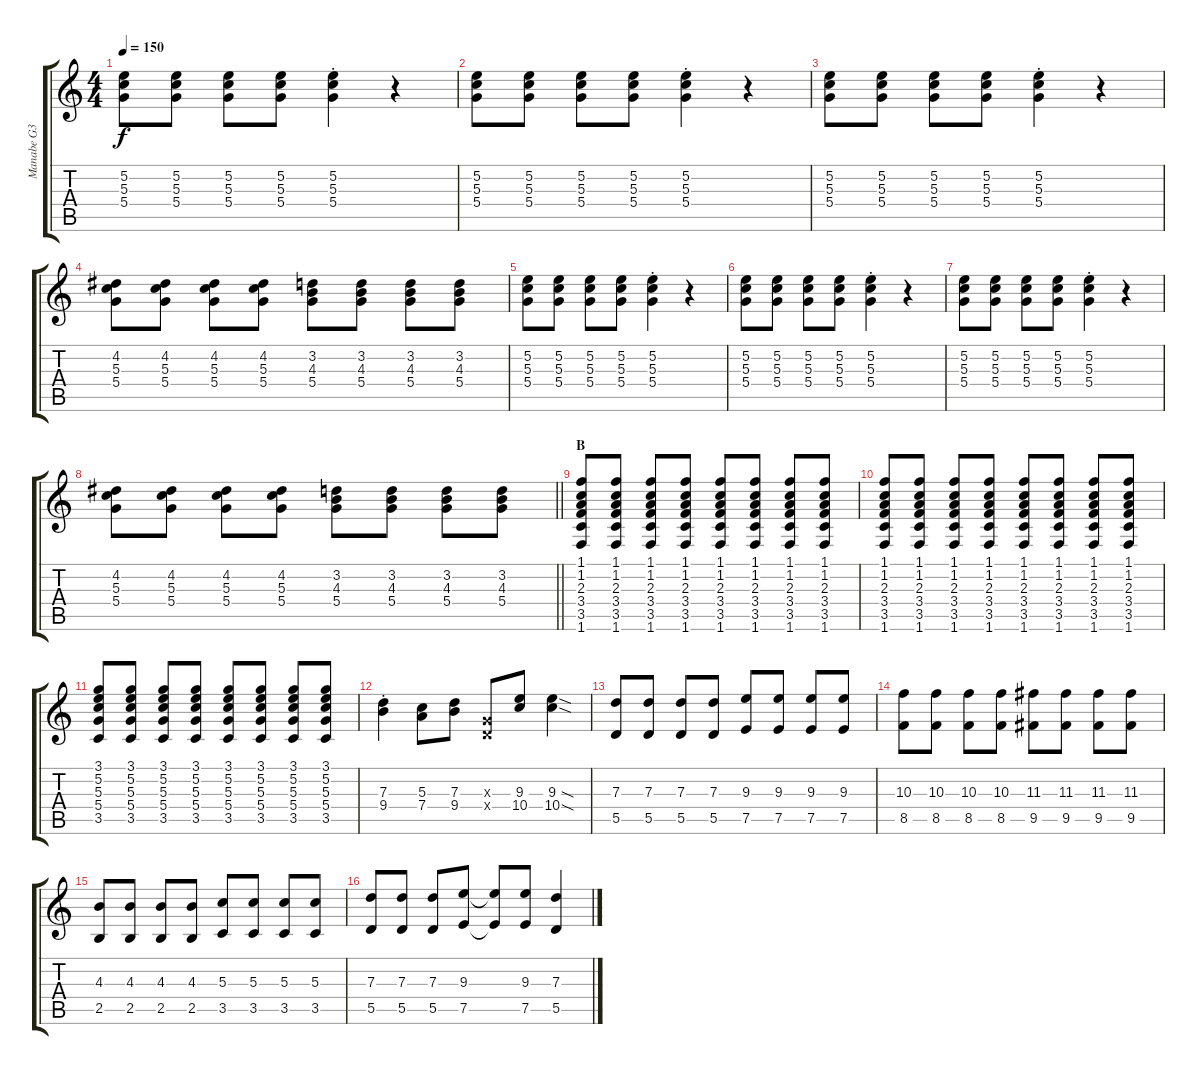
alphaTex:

\track ("Manabe G3" "Manabe G3") {instrument overdrivenguitar}
\staff {score tabs}
\tuning (E4 B3 G3 D3 A2 E2) {hide}
\ts (4 4)
\tempo 150
\clef g2
\ks c
(5.2 5.3 5.4).8{dy f} (5.2 5.3 5.4).8 (5.2 5.3 5.4).8 (5.2 5.3 5.4).8 (5.2{st} 5.3{st} 5.4{st}).4 r.4 |
(5.2 5.3 5.4).8 (5.2 5.3 5.4).8 (5.2 5.3 5.4).8 (5.2 5.3 5.4).8 (5.2{st} 5.3{st} 5.4{st}).4 r.4 |
(5.2 5.3 5.4).8 (5.2 5.3 5.4).8 (5.2 5.3 5.4).8 (5.2 5.3 5.4).8 (5.2{st} 5.3{st} 5.4{st}).4 r.4 |
(4.2 5.3 5.4).8 (4.2 5.3 5.4).8 (4.2 5.3 5.4).8 (4.2 5.3 5.4).8 (3.2 4.3 5.4).8 (3.2 4.3 5.4).8 (3.2 4.3 5.4).8 (3.2 4.3 5.4).8 |
(5.2 5.3 5.4).8 (5.2 5.3 5.4).8 (5.2 5.3 5.4).8 (5.2 5.3 5.4).8 (5.2{st} 5.3{st} 5.4{st}).4 r.4 |
(5.2 5.3 5.4).8 (5.2 5.3 5.4).8 (5.2 5.3 5.4).8 (5.2 5.3 5.4).8 (5.2{st} 5.3{st} 5.4{st}).4 r.4 |
(5.2 5.3 5.4).8 (5.2 5.3 5.4).8 (5.2 5.3 5.4).8 (5.2 5.3 5.4).8 (5.2{st} 5.3{st} 5.4{st}).4 r.4 |
\barLineRight lightlight
(4.2 5.3 5.4).8 (4.2 5.3 5.4).8 (4.2 5.3 5.4).8 (4.2 5.3 5.4).8 (3.2 4.3 5.4).8 (3.2 4.3 5.4).8 (3.2 4.3 5.4).8 (3.2 4.3 5.4).8 |
\section ("" "B")
(1.1 1.2 2.3 3.4 3.5 1.6).8 (1.1 1.2 2.3 3.4 3.5 1.6).8 (1.1 1.2 2.3 3.4 3.5 1.6).8 (1.1 1.2 2.3 3.4 3.5 1.6).8 (1.1 1.2 2.3 3.4 3.5 1.6).8 (1.1 1.2 2.3 3.4 3.5 1.6).8 (1.1 1.2 2.3 3.4 3.5 1.6).8 (1.1 1.2 2.3 3.4 3.5 1.6).8 |
(1.1 1.2 2.3 3.4 3.5 1.6).8 (1.1 1.2 2.3 3.4 3.5 1.6).8 (1.1 1.2 2.3 3.4 3.5 1.6).8 (1.1 1.2 2.3 3.4 3.5 1.6).8 (1.1 1.2 2.3 3.4 3.5 1.6).8 (1.1 1.2 2.3 3.4 3.5 1.6).8 (1.1 1.2 2.3 3.4 3.5 1.6).8 (1.1 1.2 2.3 3.4 3.5 1.6).8 |
(3.1 5.2 5.3 5.4 3.5).8 (3.1 5.2 5.3 5.4 3.5).8 (3.1 5.2 5.3 5.4 3.5).8 (3.1 5.2 5.3 5.4 3.5).8 (3.1 5.2 5.3 5.4 3.5).8 (3.1 5.2 5.3 5.4 3.5).8 (3.1 5.2 5.3 5.4 3.5).8 (3.1 5.2 5.3 5.4 3.5).8 |
(7.3{st} 9.4{st}).4 (5.3 7.4).8 (7.3 9.4).8 (0.3{x} 0.4{x}).8 (9.3 10.4).8 (9.3{sod} 10.4{sod}).4 |
(7.3 5.5).8 (7.3 5.5).8 (7.3 5.5).8 (7.3 5.5).8 (9.3 7.5).8 (9.3 7.5).8 (9.3 7.5).8 (9.3 7.5).8 |
(10.3 8.5).8 (10.3 8.5).8 (10.3 8.5).8 (10.3 8.5).8 (11.3 9.5).8 (11.3 9.5).8 (11.3 9.5).8 (11.3 9.5).8 |
(4.3 2.5).8 (4.3 2.5).8 (4.3 2.5).8 (4.3 2.5).8 (5.3 3.5).8 (5.3 3.5).8 (5.3 3.5).8 (5.3 3.5).8 |
(7.3 5.5).8 (7.3 5.5).8 (7.3 5.5).8 (9.3 7.5).8 (9.3{t} 7.5{t}).8 (9.3 7.5).8 (7.3 5.5).4
